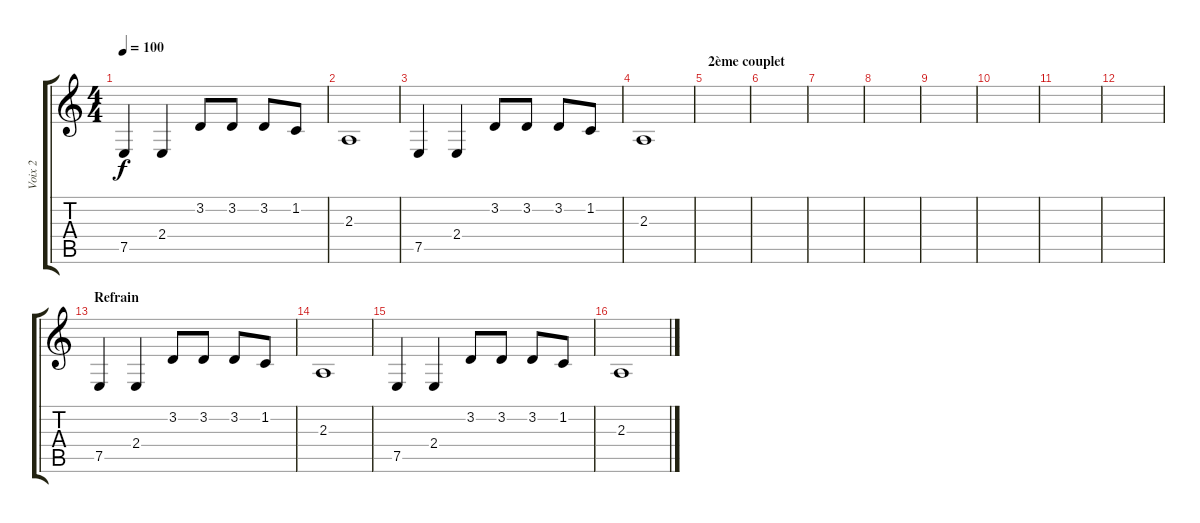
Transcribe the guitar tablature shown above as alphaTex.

\track ("Voix 2" "Voix 2") {instrument lead6voice}
\staff {score tabs}
\tuning (E4 B3 G3 D3 A2 E2) {hide}
\ts (4 4)
\tempo 100
\clef g2
\ks c
7.5.4{dy f} 2.4.4 3.2.8 3.2.8 3.2.8 1.2.8 |
2.3.1 |
7.5.4 2.4.4 3.2.8 3.2.8 3.2.8 1.2.8 |
2.3.1 |
\section ("" "2ème couplet")
|
|
|
|
|
|
|
|
\section ("" "Refrain")
7.5.4 2.4.4 3.2.8 3.2.8 3.2.8 1.2.8 |
2.3.1 |
7.5.4 2.4.4 3.2.8 3.2.8 3.2.8 1.2.8 |
2.3.1
